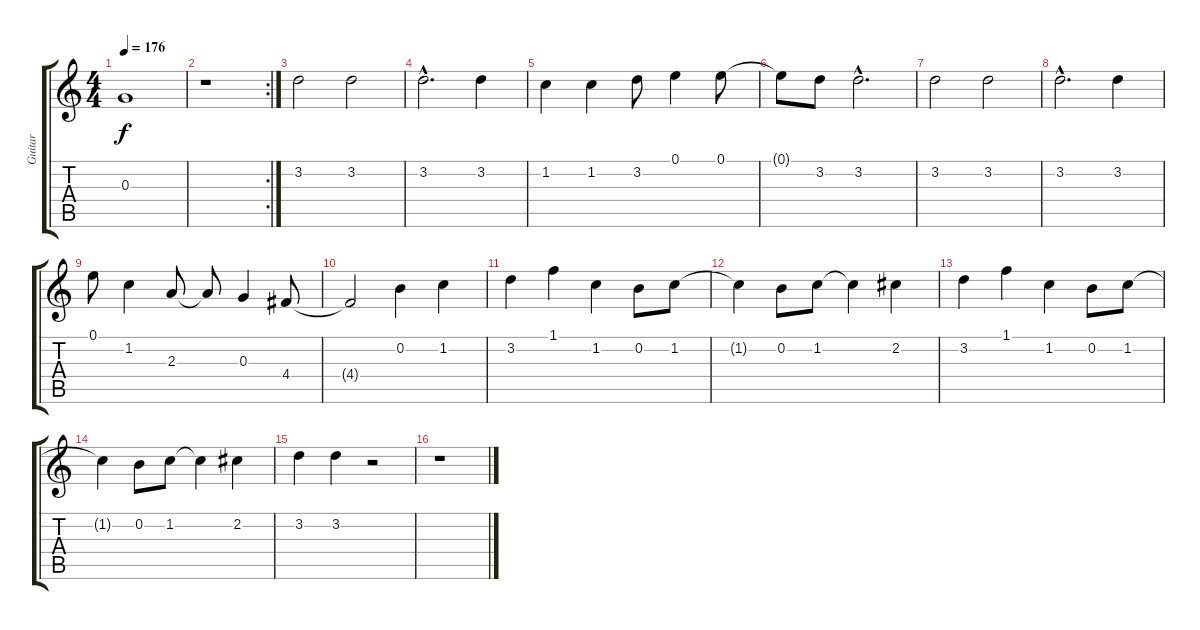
\track ("Guitar" "Guitar") {instrument electricguitarclean}
\staff {score tabs}
\tuning (E4 B3 G3 D3 A2 E2) {hide}
\ts (4 4)
\tempo 176
\clef g2
\ks c
0.3.1{dy f} |
\rc 2
r.1 |
3.2.2 3.2.2 |
3.2{hac}.2{d} 3.2.4 |
1.2.4 1.2.4 3.2.8 0.1.4 0.1.8 |
0.1{t}.8 3.2.8 3.2{hac}.2{d} |
3.2.2 3.2.2 |
3.2{hac}.2{d} 3.2.4 |
0.1.8 1.2.4 2.3.8 2.3{t}.8 0.3.4 4.4.8 |
4.4{t}.2 0.2.4 1.2.4 |
3.2.4 1.1.4 1.2.4 0.2.8 1.2.8 |
1.2{t}.4 0.2.8 1.2.8 1.2{t}.4 2.2.4 |
3.2.4 1.1.4 1.2.4 0.2.8 1.2.8 |
1.2{t}.4 0.2.8 1.2.8 1.2{t}.4 2.2.4 |
3.2.4 3.2.4 r.2 |
r.1
